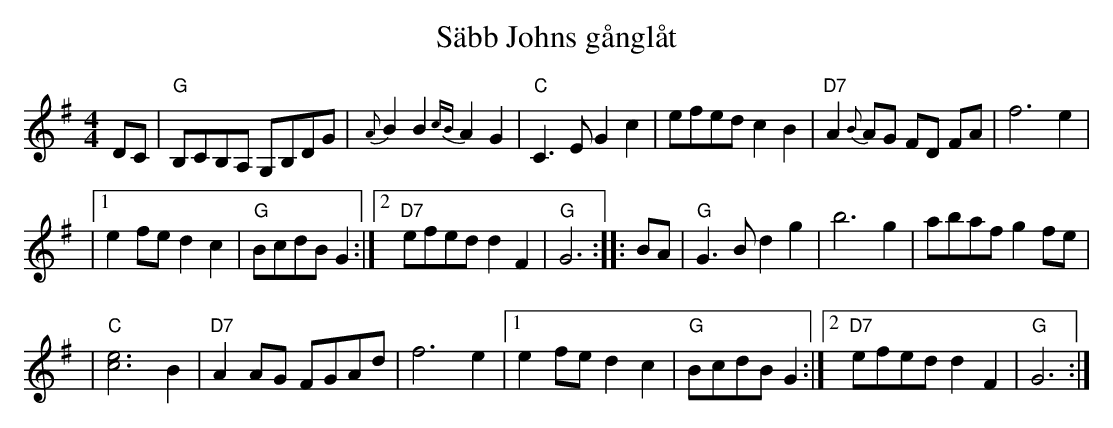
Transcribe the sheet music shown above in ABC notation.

X:1
T: S\"abb Johns g\aangl\aat
M: 4/4
L: 1/8
K: G
DC \
| "G"B,CB,A, G,B,DG | {A}B2 B2 {cB}A2 G2 \
| "C"C3 E G2 c2 | efed c2 B2 \
| "D7"A2 {B}AG FD FA | f6 e2 |
|1 e2 fe d2 c2 | "G"BcdB G2 \
:|2 "D7"efed d2 F2 | "G"G6 :: BA \
| "G"G3 B d2 g2 | b6  g2 | abaf g2 fe |
| "C"[e6c6] B2 \
|"D7"A2AG FGAd | f6 e2 \
|1 e2 fe d2 c2 | "G"BcdB G2 \
:|2 "D7"efed d2 F2 | "G"G6 :|
